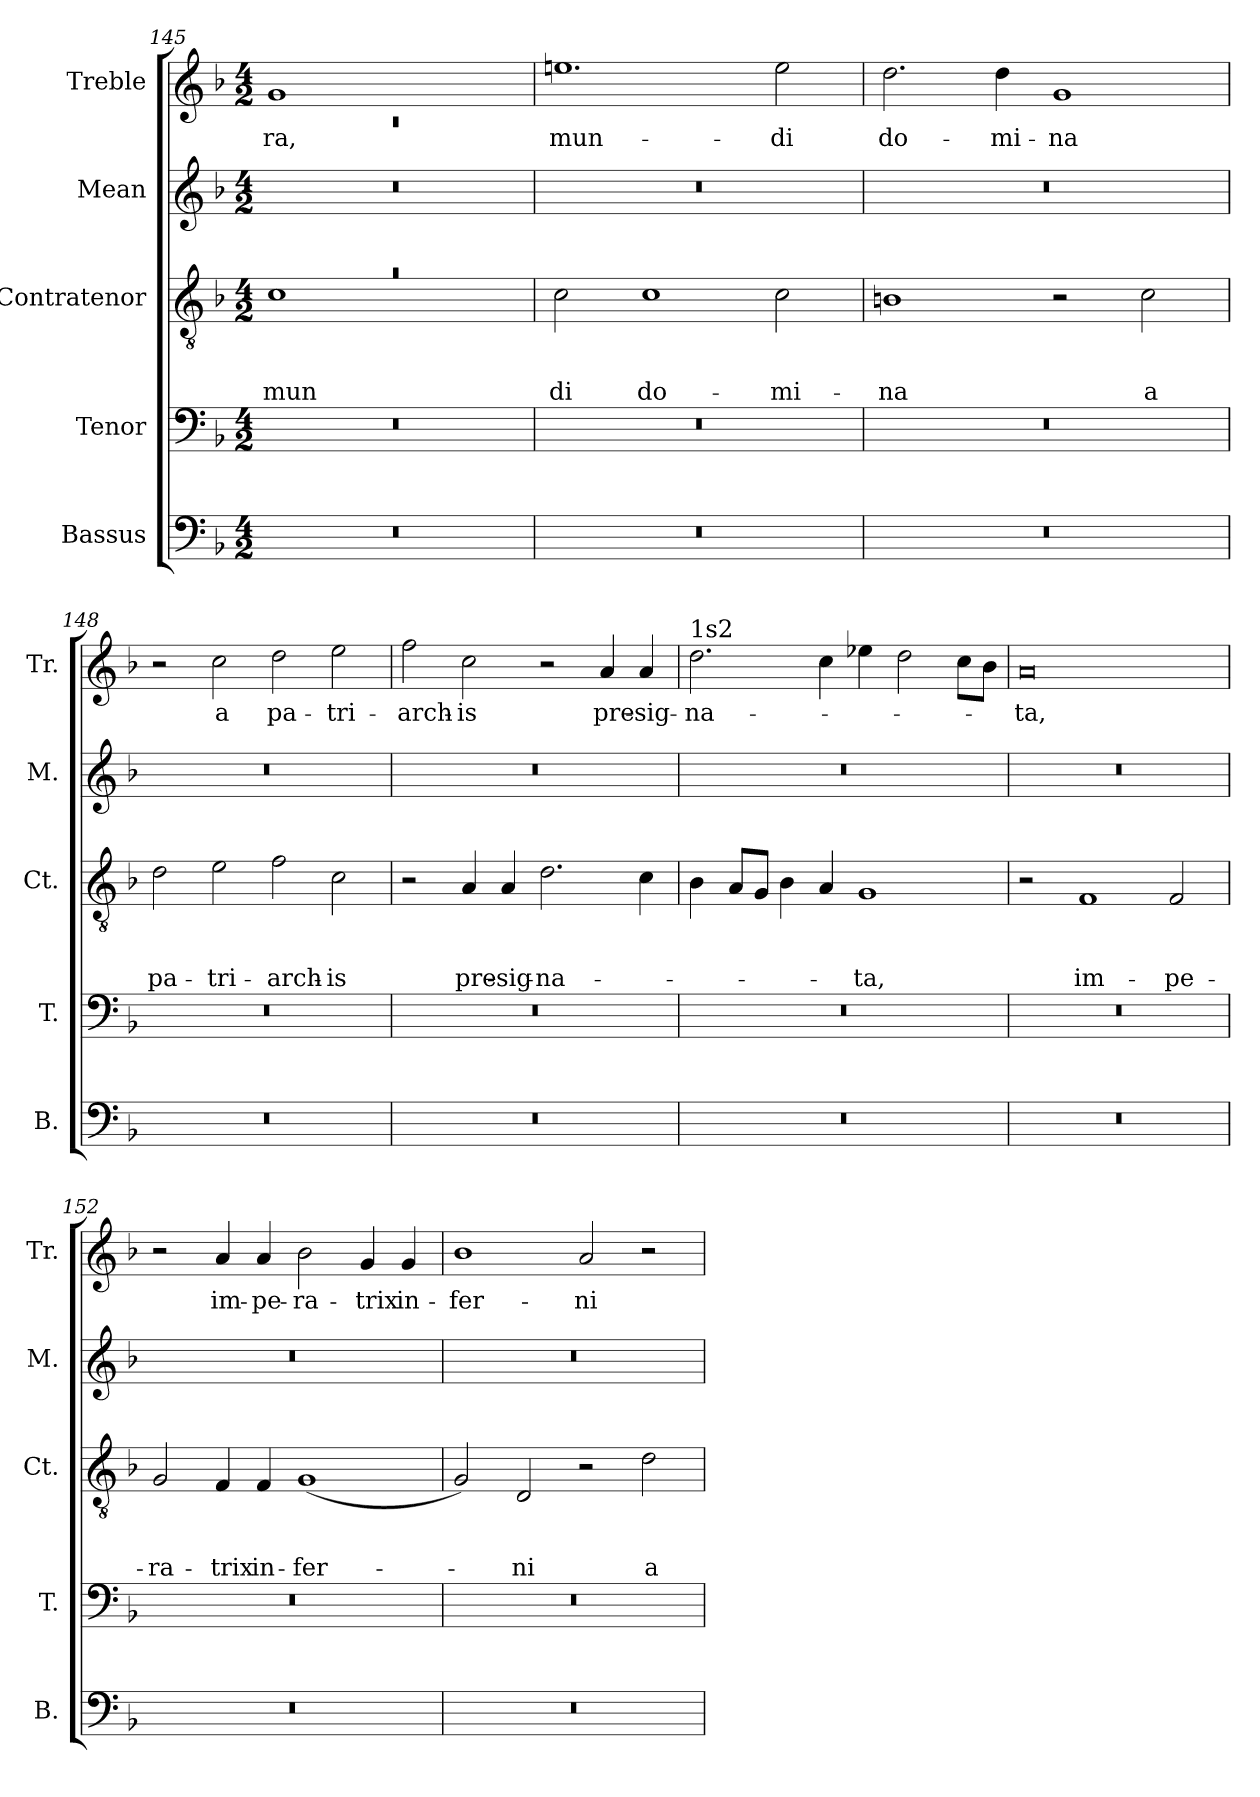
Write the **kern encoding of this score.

**kern	**kern	**kern	**text	**text	**text	**kern	**kern	**text
*part5	*part4	*part3	*part3	*part3	*part3	*part2	*part1	*part1
*staff5	*staff4	*staff3	*staff3	*staff3	*staff3	*staff2	*staff1	*staff1
*I"Bassus	*I"Tenor	*I"Contratenor	*	*	*	*I"Mean	*I"Treble	*
*I'B.	*I'T.	*I'Ct.	*	*	*	*I'M.	*I'Tr.	*
!!LO:PB:g=z
*clefF4	*clefF4	*clefGv2	*	*	*	*clefG2	*clefG2	*
*k[b-]	*k[b-]	*k[b-]	*	*	*	*k[b-]	*k[b-]	*
*F:	*F:	*F:	*	*	*	*F:	*F:	*
*M4/2	*M4/2	*M4/2	*	*	*	*M4/2	*M4/2	*
=145	=145	=145	=145	=145	=145	=145	=145	=145
*	*	*	*	*	*	*	*^	*
!	!	!LO:N:vis=1	!	!	!LO:LY:b	!	!	!LO:N:vis=1	!LO:LY:b
*	*	*^	*	*	*	*	*	*	*
0r	0r	0ra	1c	.	.	mun-	0r	1g	0rc	-ra,
.	.	.	1ryy	.	.	.	.	1ryy	.	.
*	*	*	*	*	*	*	*	*v	*v	*
=146	=146	=146	=146	=146	=146	=146	=146	=146	=146
!	!	!	!	!	!	!LO:LY:b	!	!	!LO:LY:b
*	*	*v	*v	*	*	*	*	*	*
0r	0r	2c\	.	.	-di	0r	1.een	mun-
!	!	!	!	!	!LO:LY:b	!	!	!
.	.	1c	.	.	do-	.	.	.
!	!	!	!	!	!LO:LY:b	!	!	!LO:LY:b
.	.	2c\	.	.	-mi-	.	2ee\	-di
=147	=147	=147	=147	=147	=147	=147	=147	=147
!	!	!	!	!	!LO:LY:b	!	!	!LO:LY:b
0r	0r	1Bn	.	.	-na	0r	2.dd\	do-
!	!	!	!	!	!	!	!	!LO:LY:b
.	.	.	.	.	.	.	4dd\	-mi-
!	!	!	!	!	!	!	!	!LO:LY:b:rj
.	.	2r	.	.	.	.	1g	-na
!	!	!	!	!	!LO:LY:b	!	!	!
.	.	2c\	.	.	a	.	.	.
=148	=148	=148	=148	=148	=148	=148	=148	=148
!	!	!	!	!	!LO:LY:b	!	!	!
0r	0r	2d\	.	.	pa-	0r	2r	.
!	!	!	!	!	!LO:LY:b	!	!	!LO:LY:b
.	.	2e\	.	.	-tri-	.	2cc\	a
!	!	!	!	!	!LO:LY:b	!	!	!LO:LY:b
.	.	2f\	.	.	-arch-	.	2dd\	pa-
!	!	!	!	!	!LO:LY:b	!	!	!LO:LY:b
.	.	2c\	.	.	-is	.	2ee\	-tri-
=149	=149	=149	=149	=149	=149	=149	=149	=149
!	!	!	!	!	!	!	!	!LO:LY:b
0r	0r	2r	.	.	.	0r	2ff\	-arch-
!	!	!	!	!	!LO:LY:b	!	!	!LO:LY:b
.	.	4A/	.	.	pre-	.	2cc\	-is
!	!	!	!	!	!LO:LY:b:rj	!	!	!
.	.	4A/	.	.	-sig-	.	.	.
!	!	!	!	!	!LO:LY:b	!	!	!
.	.	2.d\	.	.	-na-	.	2r	.
!	!	!	!	!	!	!	!	!LO:LY:b
.	.	.	.	.	.	.	4a/	pre-
!	!	!	!	!	!	!	!	!LO:LY:b
.	.	4c\	.	.	.	.	4a/	-sig-
!!LO:LB:g=z
=150	=150	=150	=150	=150	=150	=150	=150	=150
!	!	!	!	!	!	!	!LO:TX:a:t=1s2	!
!	!	!	!	!	!	!	!	!LO:LY:b
0r	0r	4B-\	.	.	.	0r	2.dd\	-na-
.	.	8A/L	.	.	.	.	.	.
.	.	8G/J	.	.	.	.	.	.
.	.	4B-\	.	.	.	.	.	.
.	.	4A/	.	.	.	.	4cc\	.
!	!	!	!	!	!LO:LY:b	!	!	!
.	.	1G	.	.	-ta,	.	4ee-\	.
.	.	.	.	.	.	.	2dd\	.
.	.	.	.	.	.	.	8cc\L	.
.	.	.	.	.	.	.	8b-\J	.
=151	=151	=151	=151	=151	=151	=151	=151	=151
!	!	!	!	!	!	!	!	!LO:LY:b
0r	0r	2r	.	.	.	0r	0a	-ta,
!	!	!	!	!	!LO:LY:b	!	!	!
.	.	1F	.	.	im-	.	.	.
!	!	!	!	!	!LO:LY:b	!	!	!
.	.	2F/	.	.	-pe-	.	.	.
=152	=152	=152	=152	=152	=152	=152	=152	=152
!	!	!	!	!	!LO:LY:b	!	!	!
0r	0r	2G/	.	.	-ra-	0r	2r	.
!	!	!	!	!	!LO:LY:b	!	!	!LO:LY:b
.	.	4F/	.	.	-trix	.	4a/	im-
!	!	!	!	!	!LO:LY:b	!	!	!LO:LY:b:rj
.	.	4F/	.	.	in-	.	4a/	-pe-
!	!	!	!	!	!LO:LY:b	!	!	!LO:LY:b
.	.	(<1G	.	.	-fer-	.	2b-\	-ra-
!	!	!	!	!	!	!	!	!LO:LY:b
.	.	.	.	.	.	.	4g/	-trix
!	!	!	!	!	!	!	!	!LO:LY:b
.	.	.	.	.	.	.	4g/	in-
=153	=153	=153	=153	=153	=153	=153	=153	=153
!	!	!	!	!	!	!	!	!LO:LY:b
0r	0r	2G/)	.	.	.	0r	1b-	-fer-
!	!	!	!	!	!LO:LY:b	!	!	!
.	.	2D/	.	.	-ni	.	.	.
!	!	!	!	!	!	!	!	!LO:LY:b
.	.	2r	.	.	.	.	2a/	-ni
!	!	!	!	!	!LO:LY:b	!	!	!
.	.	2d\	.	.	a	.	2r	.
=	=	=	=	=	=	=	=	=
*-	*-	*-	*-	*-	*-	*-	*-	*-
